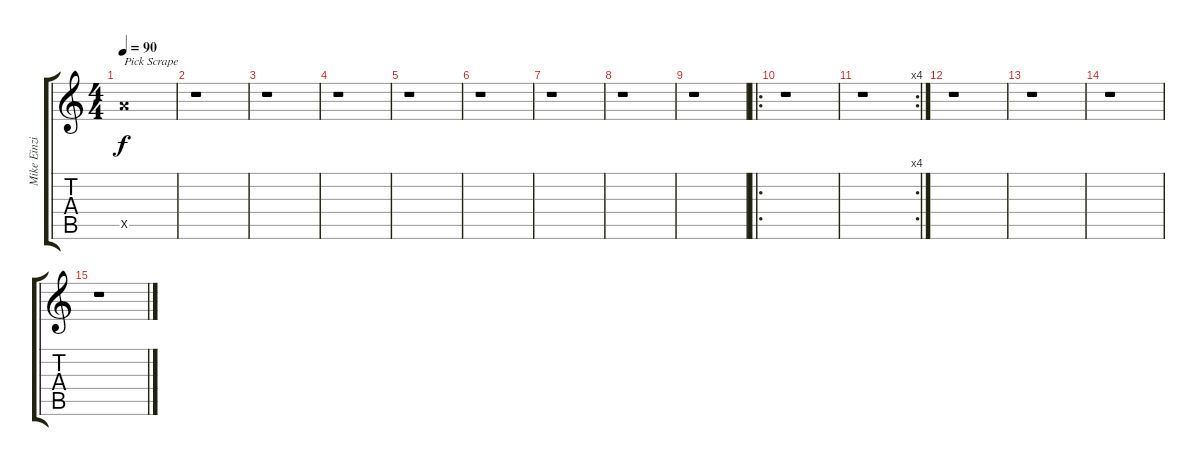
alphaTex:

\track ("Mike Einziger (Guitar 4)" "Mike Einzi") {instrument distortionguitar}
\staff {score tabs}
\tuning (E4 B3 G3 D3 A2 E2) {hide}
\ts (4 4)
\tempo 90
\clef g2
\ks c
12.5{x}.1{txt "Pick Scrape" dy f} |
r.1 |
r.1 |
r.1 |
r.1 |
r.1 |
r.1 |
r.1 |
r.1 |
\ro
r.1 |
\rc 4
r.1 |
r.1 |
r.1 |
r.1 |
r.1
